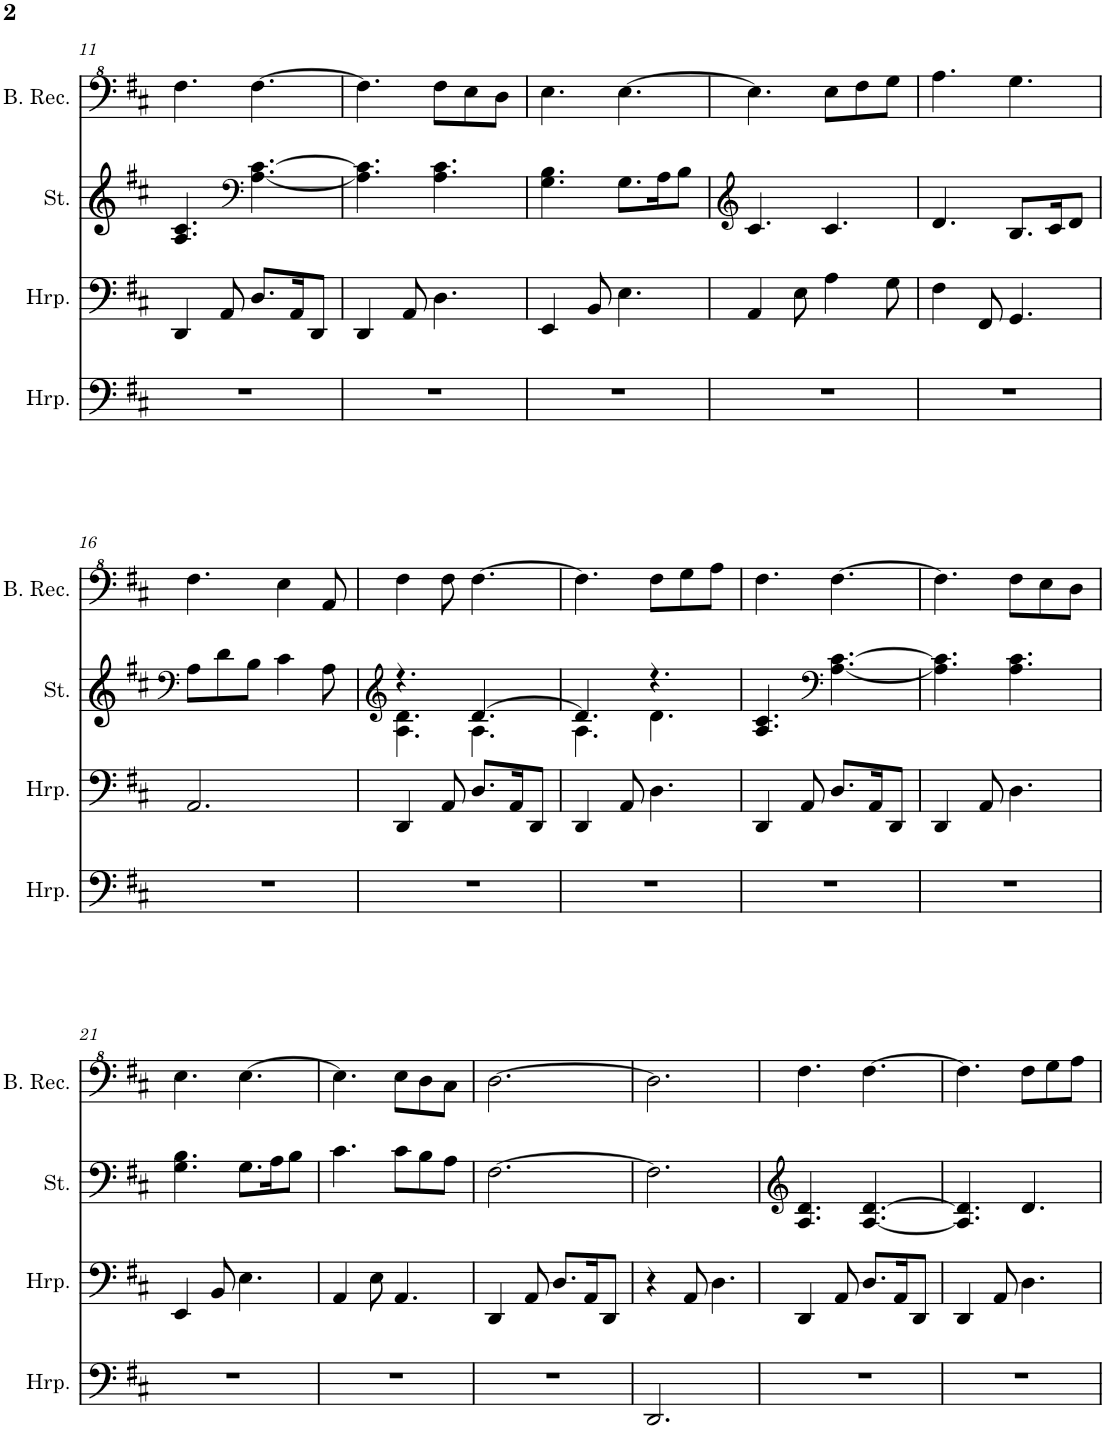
**kern	**kern	**kern	**kern
*part4	*part3	*part2	*part1
*staff4	*staff3	*staff2	*staff1
*I"Harp	*I"Harp	*I"Strings	*I"Bass Recorder
*I'Hrp.	*I'Hrp.	*I'St.	*I'B. Rec.
!!LO:PB:g=z
*clefF4	*clefF4	*clefG2	*clefF^4
*k[f#c#]	*k[f#c#]	*k[f#c#]	*k[f#c#]
*M6/8	*M6/8	*M6/8	*M6/8
=11	=11	=11	=11
2.r	4DD/	4.A/ 4.c#/	4.f#\
.	8AA/	.	.
*	*	*clefF4	*
.	8.D/L	[4.A\ [4.c#\	[4.f#\
.	16AA/K	.	.
.	8DD/J	.	.
=12	=12	=12	=12
2.r	4DD/	4.A\] 4.c#\]	4.f#\]
.	8AA/	.	.
.	4.D\	4.A\ 4.c#\	8f#\L
.	.	.	8e\
.	.	.	8d\J
=13	=13	=13	=13
2.r	4EE/	4.G\ 4.B\	4.e\
.	8BB/	.	.
.	4.E\	8.G\L	[4.e\
.	.	16A\K	.
.	.	8B\J	.
=14	=14	=14	=14
*	*	*clefG2	*
2.r	4AA/	4.c#/	4.e\]
.	8E\	.	.
.	4A\	4.c#/	8e\L
.	.	.	8f#\
.	8G\	.	8g\J
=15	=15	=15	=15
2.r	4F#\	4.d/	4.a\
.	8FF#/	.	.
.	4.GG/	8.B/L	4.g\
.	.	16c#/K	.
.	.	8d/J	.
!!LO:LB:g=z
=16	=16	=16	=16
*	*	*clefF4	*
2.r	2.AA/	8A\L	4.f#\
.	.	8d\	.
.	.	8B\J	.
.	.	4c#\	4e\
.	.	8A\	8A/
=17	=17	=17	=17
*	*	*clefG2	*
*	*	*^	*
2.r	4DD/	4.r	4.A\ 4.d\	4f#\
.	8AA/	.	.	8f#\
.	8.D/L	[4.d/	4.A\	[4.f#\
.	16AA/K	.	.	.
.	8DD/J	.	.	.
=18	=18	=18	=18	=18
2.r	4DD/	4.d/]	4.A\	4.f#\]
.	8AA/	.	.	.
.	4.D\	4.r	4.d\	8f#\L
.	.	.	.	8g\
.	.	.	.	8a\J
*	*	*v	*v	*
=19	=19	=19	=19
2.r	4DD/	4.A/ 4.c#/	4.f#\
.	8AA/	.	.
*	*	*clefF4	*
.	8.D/L	[4.A\ [4.c#\	[4.f#\
.	16AA/K	.	.
.	8DD/J	.	.
=20	=20	=20	=20
2.r	4DD/	4.A\] 4.c#\]	4.f#\]
.	8AA/	.	.
.	4.D\	4.A\ 4.c#\	8f#\L
.	.	.	8e\
.	.	.	8d\J
!!LO:LB:g=z
=21	=21	=21	=21
2.r	4EE/	4.G\ 4.B\	4.e\
.	8BB/	.	.
.	4.E\	8.G\L	[4.e\
.	.	16A\K	.
.	.	8B\J	.
=22	=22	=22	=22
2.r	4AA/	4.c#\	4.e\]
.	8E\	.	.
.	4.AA/	8c#\L	8e\L
.	.	8B\	8d\
.	.	8A\J	8c#\J
=23	=23	=23	=23
2.r	4DD/	[2.F#\	[2.d\
.	8AA/	.	.
.	8.D/L	.	.
.	16AA/K	.	.
.	8DD/J	.	.
=24	=24	=24	=24
2.DD/	4r	2.F#\]	2.d\]
.	8AA/	.	.
.	4.D\	.	.
=25	=25	=25	=25
*	*	*clefG2	*
2.r	4DD/	4.A/ 4.d/	4.f#\
.	8AA/	.	.
.	8.D/L	[4.A/ [4.d/	[4.f#\
.	16AA/K	.	.
.	8DD/J	.	.
=26	=26	=26	=26
2.r	4DD/	4.A/] 4.d/]	4.f#\]
.	8AA/	.	.
.	4.D\	4.d/	8f#\L
.	.	.	8g\
.	.	.	8a\J
=	=	=	=
*-	*-	*-	*-
